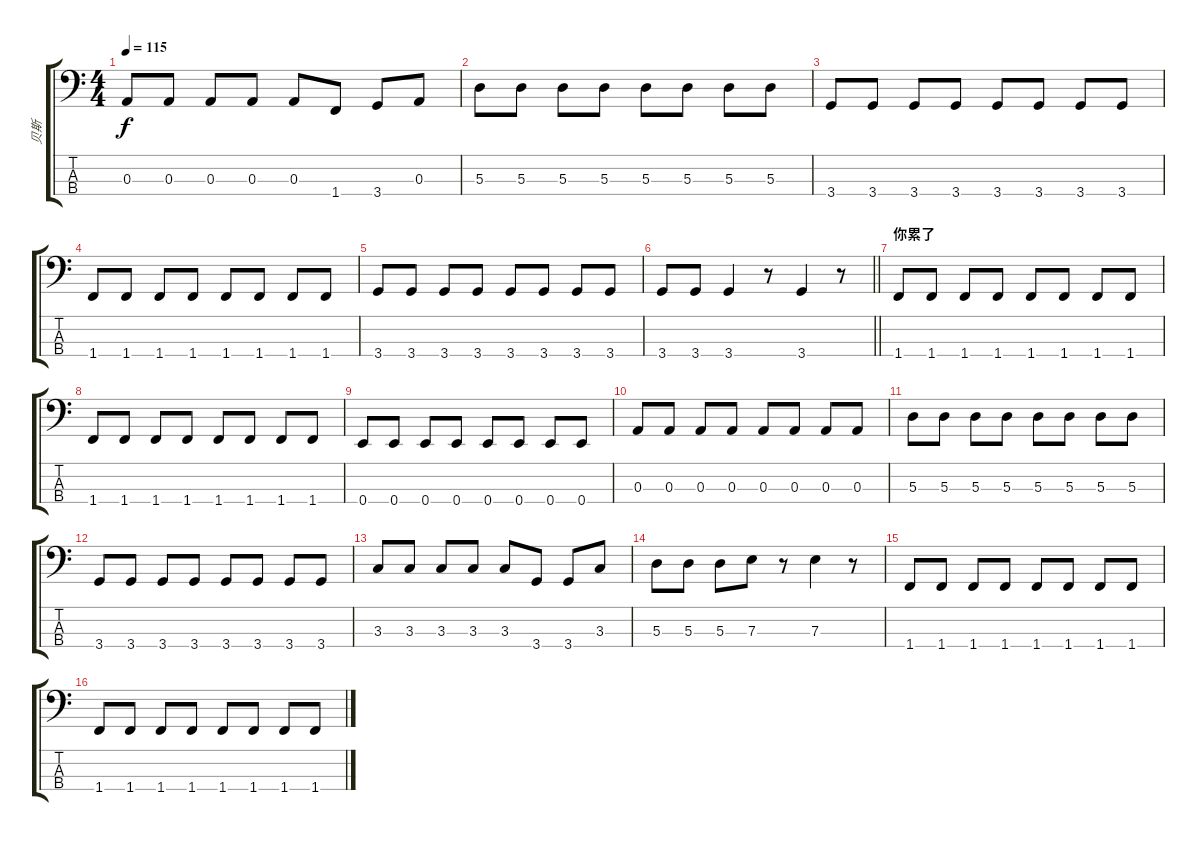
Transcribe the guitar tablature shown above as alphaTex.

\track ("贝斯" "贝斯") {instrument electricbassfinger}
\staff {score tabs}
\tuning (G2 D2 A1 E1) {hide}
\ts (4 4)
\tempo 115
\clef f4
\ks c
0.3.8{dy f} 0.3.8 0.3.8 0.3.8 0.3.8 1.4.8 3.4.8 0.3.8 |
5.3.8 5.3.8 5.3.8 5.3.8 5.3.8 5.3.8 5.3.8 5.3.8 |
3.4.8 3.4.8 3.4.8 3.4.8 3.4.8 3.4.8 3.4.8 3.4.8 |
1.4.8 1.4.8 1.4.8 1.4.8 1.4.8 1.4.8 1.4.8 1.4.8 |
3.4.8 3.4.8 3.4.8 3.4.8 3.4.8 3.4.8 3.4.8 3.4.8 |
\barLineRight lightlight
3.4.8 3.4.8 3.4.4 r.8 3.4.4 r.8 |
\section ("" "你累了")
1.4.8 1.4.8 1.4.8 1.4.8 1.4.8 1.4.8 1.4.8 1.4.8 |
1.4.8 1.4.8 1.4.8 1.4.8 1.4.8 1.4.8 1.4.8 1.4.8 |
0.4.8 0.4.8 0.4.8 0.4.8 0.4.8 0.4.8 0.4.8 0.4.8 |
0.3.8 0.3.8 0.3.8 0.3.8 0.3.8 0.3.8 0.3.8 0.3.8 |
5.3.8 5.3.8 5.3.8 5.3.8 5.3.8 5.3.8 5.3.8 5.3.8 |
3.4.8 3.4.8 3.4.8 3.4.8 3.4.8 3.4.8 3.4.8 3.4.8 |
3.3.8 3.3.8 3.3.8 3.3.8 3.3.8 3.4.8 3.4.8 3.3.8 |
5.3.8 5.3.8 5.3.8 7.3.8 r.8 7.3.4 r.8 |
1.4.8 1.4.8 1.4.8 1.4.8 1.4.8 1.4.8 1.4.8 1.4.8 |
1.4.8 1.4.8 1.4.8 1.4.8 1.4.8 1.4.8 1.4.8 1.4.8
